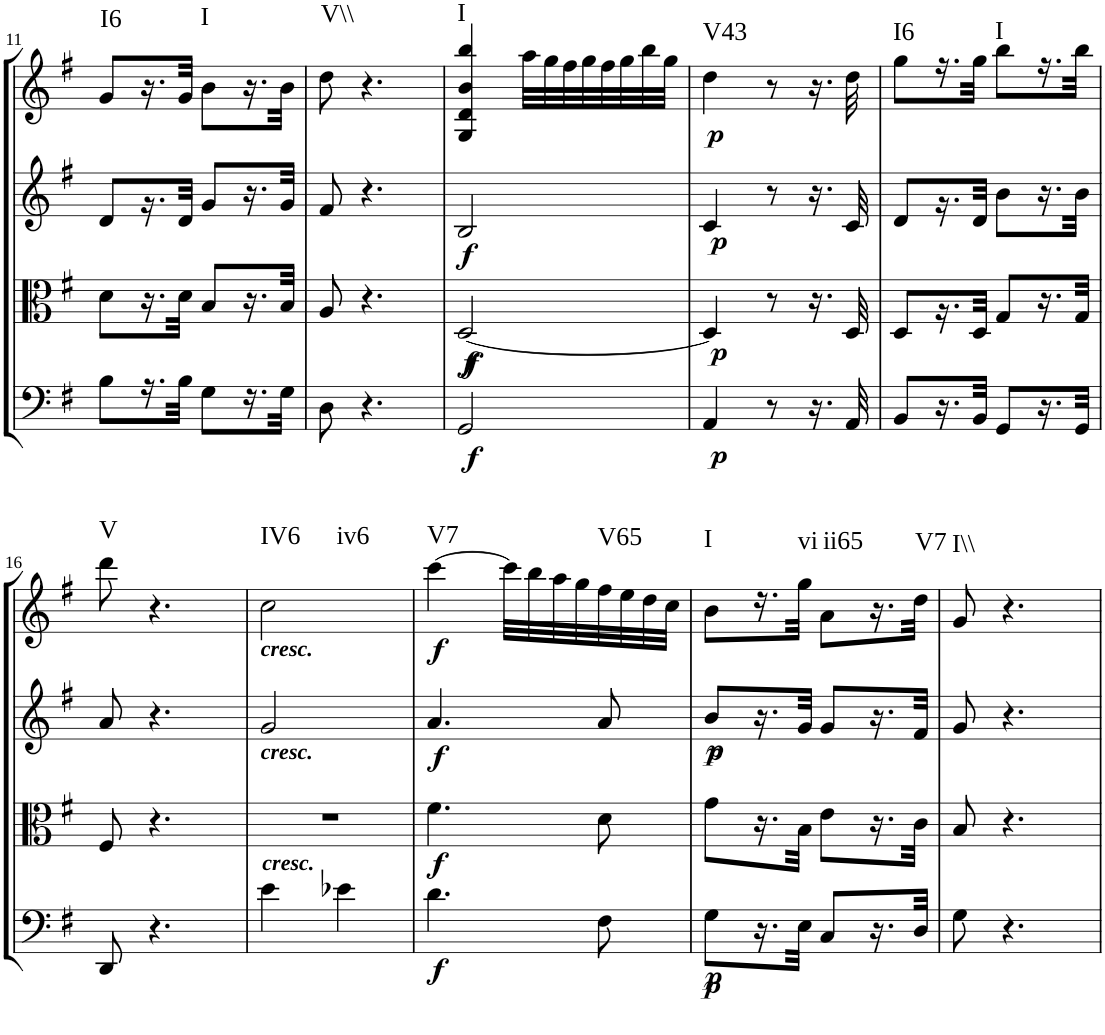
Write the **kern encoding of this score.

**kern	**dynam	**kern	**dynam	**kern	**dynam	**kern	**dynam	**harte
*part4	*part4	*part3	*part3	*part2	*part2	*part1	*part1	*part1
*staff4	*staff4	*staff3	*staff3	*staff2	*staff2	*staff1	*staff1	*
*I"Cello	*	*I"Viola	*	*I"2nd Violin	*	*I"1st Violin	*	*
*	*	*I'Vla	*	*I'Vln	*	*I'Vln	*	*
!!LO:PB:g=z
*clefF4	*	*clefC3	*	*clefG2	*	*clefG2	*	*
*k[f#]	*	*k[f#]	*	*k[f#]	*	*k[f#]	*	*
*G:	*	*G:	*	*G:	*	*G:	*	*
*M2/4	*	*M2/4	*	*M2/4	*	*M2/4	*	*
=11	=11	=11	=11	=11	=11	=11	=11	=11
!	!	!	!	!	!	!	!	!LO:H:kt=I6
8B\L	.	8d\L	.	8d/L	.	8g/L	.	N
16.r	.	16.r	.	16.r	.	16.r	.	.
32B\JJk	.	32d\JJk	.	32d/JJk	.	32g/JJk	.	.
!	!	!	!	!	!	!	!	!LO:H:kt=I
8G\L	.	8B/L	.	8g/L	.	8b\L	.	N
16.r	.	16.r	.	16.r	.	16.r	.	.
32G\JJk	.	32B/JJk	.	32g/JJk	.	32b\JJk	.	.
=12	=12	=12	=12	=12	=12	=12	=12	=12
!	!	!	!	!	!	!	!	!LO:H:kt=V\\
8D\	.	8A/	.	8f#/	.	8dd\	.	N
4.r	.	4.r	.	4.r	.	4.r	.	.
=13	=13	=13	=13	=13	=13	=13	=13	=13
!	!LO:DY:b	!	!LO:DY:b	!	!	!	!	!
!	!	!	!LO:DY:n=1:b	!	!LO:DY:b	!	!	!LO:H:kt=I
2GG/	f	[2D/	f f	2B/	f	4G/ 4d/ 4b/ 4bb/	.	N
.	.	.	.	.	.	32aa\LLL	.	.
.	.	.	.	.	.	32gg\	.	.
.	.	.	.	.	.	32ff#\	.	.
.	.	.	.	.	.	32gg\	.	.
.	.	.	.	.	.	32ff#\	.	.
.	.	.	.	.	.	32gg\	.	.
.	.	.	.	.	.	32bb\	.	.
.	.	.	.	.	.	32gg\JJJ	.	.
=14	=14	=14	=14	=14	=14	=14	=14	=14
!	!LO:DY:b	!	!LO:DY:b	!	!LO:DY:b	!	!LO:DY:b	!LO:H:kt=V43
4AA/	p	4D/]	p	4c/	p	4dd\	p	N
8r	.	8r	.	8r	.	8r	.	.
16.r	.	16.r	.	16.r	.	16.r	.	.
32AA/	.	32D/	.	32c/	.	32dd\	.	.
=15	=15	=15	=15	=15	=15	=15	=15	=15
!	!	!	!	!	!	!	!	!LO:H:kt=I6
8BB/L	.	8D/L	.	8d/L	.	8gg\L	.	N
16.r	.	16.r	.	16.r	.	16.r	.	.
32BB/JJk	.	32D/JJk	.	32d/JJk	.	32gg\JJk	.	.
!	!	!	!	!	!	!	!	!LO:H:kt=I
8GG/L	.	8G/L	.	8b\L	.	8bb\L	.	N
16.r	.	16.r	.	16.r	.	16.r	.	.
32GG/JJk	.	32G/JJk	.	32b\JJk	.	32bb\JJk	.	.
!!LO:LB:g=z
=16	=16	=16	=16	=16	=16	=16	=16	=16
!	!	!	!	!	!	!	!	!LO:H:kt=V
8DD/	.	8F#/	.	8a/	.	8ddd\	.	N
4.r	.	4.r	.	4.r	.	4.r	.	.
=17	=17	=17	=17	=17	=17	=17	=17	=17
!	!	!	!	!	!	!LO:TX:b:Bi:t=cresc.	!	!
!	!	!	!	!LO:TX:b:Bi:t=cresc.	!	!	!	!
!LO:TX:a:Bi:t=cresc.	!	!	!	!	!	!	!	!LO:H:n=1:kt=IV6
!	!	!	!	!	!	!	!	!LO:H:n=2:kt=iv6
4e\	.	2r	.	2g/	.	2cc\	.	N N
4e-X\	.	.	.	.	.	.	.	.
=18	=18	=18	=18	=18	=18	=18	=18	=18
!	!LO:DY:b	!	!LO:DY:b	!	!LO:DY:b	!	!LO:DY:b	!LO:H:kt=V7
4.d\	f	4.f#\	f	4.a/	f	[4ccc\	f	N
.	.	.	.	.	.	32ccc\LLL]	.	.
.	.	.	.	.	.	32bb\	.	.
.	.	.	.	.	.	32aa\	.	.
.	.	.	.	.	.	32gg\	.	.
!	!	!	!	!	!	!	!	!LO:H:kt=V65
8F#\	.	8d\	.	8a/	.	32ff#\	.	N
.	.	.	.	.	.	32ee\	.	.
.	.	.	.	.	.	32dd\	.	.
.	.	.	.	.	.	32cc\JJJ	.	.
=19	=19	=19	=19	=19	=19	=19	=19	=19
!	!LO:DY:b	!	!	!	!	!	!	!
!	!LO:DY:n=1:b	!	!	!	!LO:DY:b	!	!	!
!	!	!	!	!	!LO:DY:n=1:b	!	!	!LO:H:kt=I
8G\L	p p	8g\L	.	8b/L	p p	8b\L	.	N
16.r	.	16.r	.	16.r	.	16.r	.	.
!	!	!	!	!	!	!	!	!LO:H:kt=vi
32E\JJk	.	32B\JJk	.	32g/JJk	.	32gg\JJk	.	N
!	!	!	!	!	!	!	!	!LO:H:kt=ii65
8C/L	.	8e\L	.	8g/L	.	8a\L	.	N
16.r	.	16.r	.	16.r	.	16.r	.	.
!	!	!	!	!	!	!	!	!LO:H:kt=V7
32D/JJk	.	32c\JJk	.	32f#/JJk	.	32dd\JJk	.	N
=20	=20	=20	=20	=20	=20	=20	=20	=20
!	!	!	!	!	!	!	!	!LO:H:kt=I\\
8G\	.	8B/	.	8g/	.	8g/	.	N
4.r	.	4.r	.	4.r	.	4.r	.	.
=	=	=	=	=	=	=	=	=
*-	*-	*-	*-	*-	*-	*-	*-	*-
